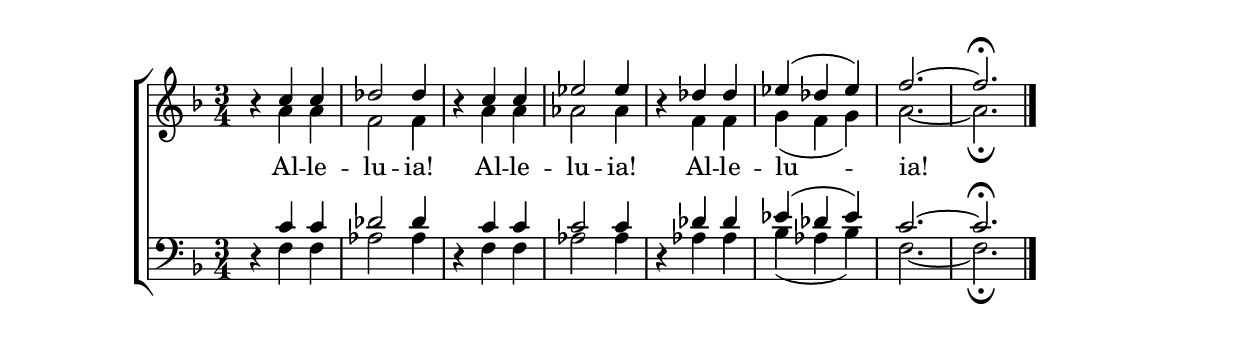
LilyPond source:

% Based on https://hymnary.org/page/fetch/CEL1997/303/high

\version "2.24.4"
\language "english"

\header {
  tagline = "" % Suppress "Music Engraving by Lilypond"
}

soprano = \relative c'' {
  \time 3/4
  \key f \major
  r4 c c | df2 df4 |
  r4 c c | ef2 ef4 |
  r4 df df | ef( df ef) | f2.~ | f \fermata \bar "|."
}

alto = \relative a' {
  \key f \major
  r4 a a | f2 f4 |
  r4 a a | af2 af4 |
  r4 f f | g( f g) | a2.~ | a \fermata
}

tenor = \relative c' {
  \clef bass
  \key f \major
  r4 c c | df2 df4 |
  r4 c c | c2 c4 |
  r4 df df | ef( df ef) | c2.~ | c \fermata
}

bass = \relative f {
  \clef bass
  \key f \major
  r4 f f | af2 af4 |
  r4 f f | af2 af4 |
  r4 af af | bf( af bf) | f2.~ | f \fermata
}

verseOne = \lyricmode {
  Al -- le -- lu -- ia!
  Al -- le -- lu -- ia!
  Al -- le -- lu -- ia!
}

\score {
  <<
    \new ChoirStaff <<
      \new Staff = "soprano" \with {
        \consists "Merge_rests_engraver"
      } <<
        \new Voice = "soprano" { \voiceOne \soprano }
        \new Lyrics \lyricsto soprano { \verseOne }
        \new Voice = "alto" { \voiceTwo \alto }
      >>
      \new Staff = "bass" \with {
        \consists "Merge_rests_engraver"
      } <<
        \new Voice = "tenor" { \voiceThree \tenor }
        \new Voice = "bass" { \voiceFour \bass }
      >>
    >>
  >>
  \layout { }
}
